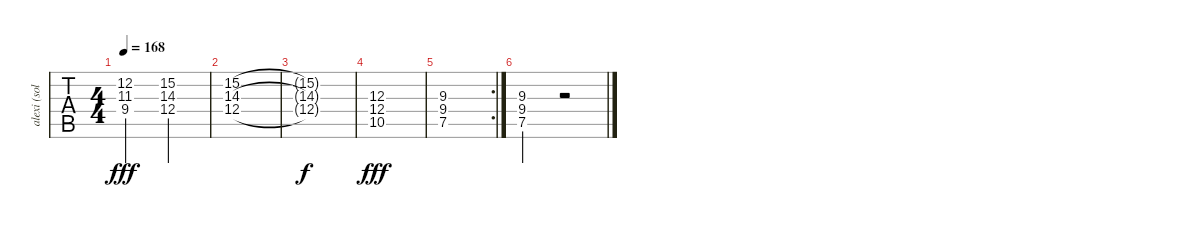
\track ("alexi (solo)" "alexi (sol") {instrument acousticguitarsteel}
\staff {tabs}
\tuning (E4 B3 G3 D3 A2 E2) {hide}
\ts (4 4)
\tempo 168
\clef g2
\ks c
(12.2 11.3 9.4).2{dy fff} (15.2 14.3 12.4).2 |
(15.2{ac} 14.3{ac} 12.4{ac}).1 |
(15.2{t} 14.3{t} 12.4{t}).1{dy f} |
(12.3{ac} 12.4{ac} 10.5{ac}).1{dy fff} |
\rc 2
(9.3{ac} 9.4{ac} 7.5{ac}).1 |
(9.3{ac} 9.4{ac} 7.5{ac}).2 r.2
